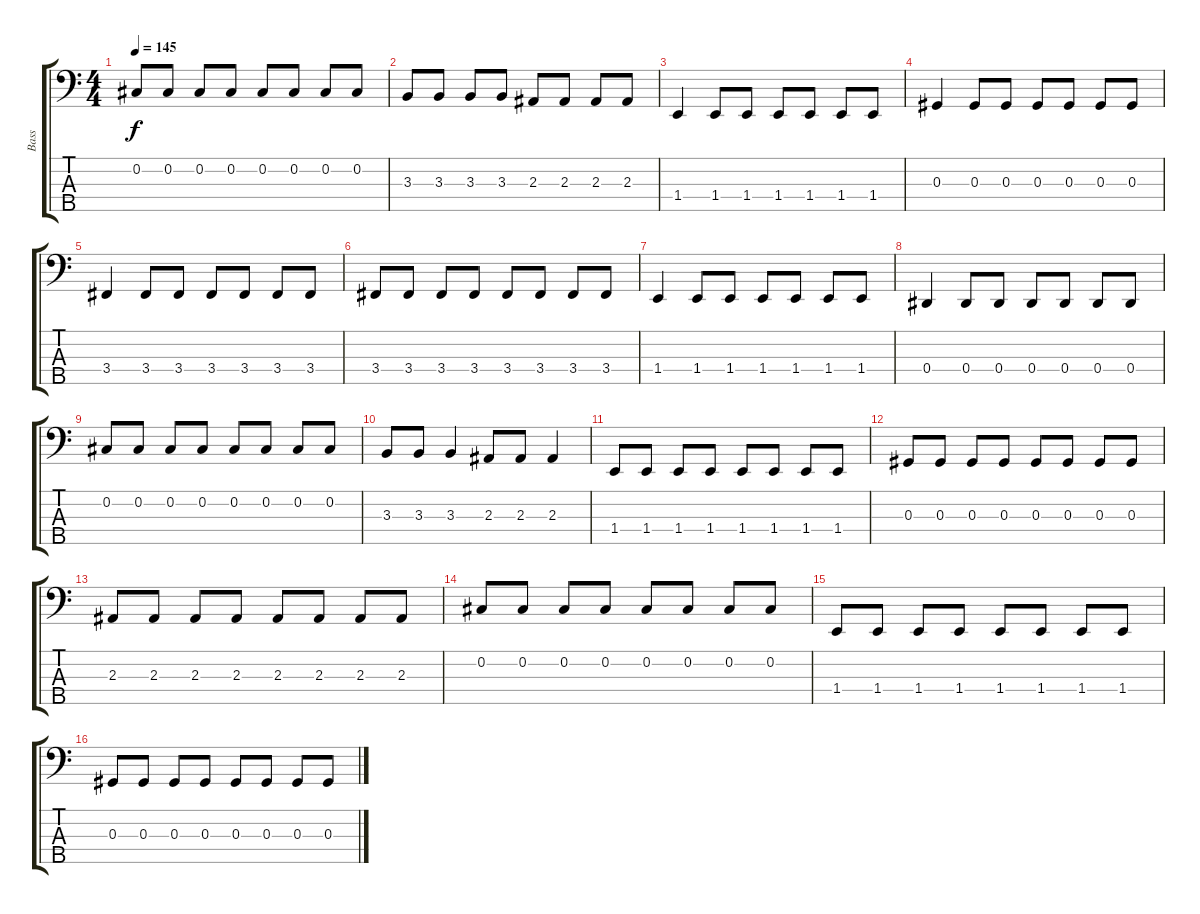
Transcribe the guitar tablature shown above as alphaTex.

\track ("Bass" "Bass") {instrument electricbasspick}
\staff {score tabs}
\tuning (Gb2 Db2 Ab1 Eb1 Bb0) {hide}
\ts (4 4)
\tempo 145
\clef f4
\ks c
0.2.8{dy f} 0.2.8 0.2.8 0.2.8 0.2.8 0.2.8 0.2.8 0.2.8 |
3.3.8 3.3.8 3.3.8 3.3.8 2.3.8 2.3.8 2.3.8 2.3.8 |
1.4.4 1.4.8 1.4.8 1.4.8 1.4.8 1.4.8 1.4.8 |
0.3.4 0.3.8 0.3.8 0.3.8 0.3.8 0.3.8 0.3.8 |
3.4.4 3.4.8 3.4.8 3.4.8 3.4.8 3.4.8 3.4.8 |
3.4.8 3.4.8 3.4.8 3.4.8 3.4.8 3.4.8 3.4.8 3.4.8 |
1.4.4 1.4.8 1.4.8 1.4.8 1.4.8 1.4.8 1.4.8 |
0.4.4 0.4.8 0.4.8 0.4.8 0.4.8 0.4.8 0.4.8 |
0.2.8 0.2.8 0.2.8 0.2.8 0.2.8 0.2.8 0.2.8 0.2.8 |
3.3.8 3.3.8 3.3.4 2.3.8 2.3.8 2.3.4 |
1.4.8 1.4.8 1.4.8 1.4.8 1.4.8 1.4.8 1.4.8 1.4.8 |
0.3.8 0.3.8 0.3.8 0.3.8 0.3.8 0.3.8 0.3.8 0.3.8 |
2.3.8 2.3.8 2.3.8 2.3.8 2.3.8 2.3.8 2.3.8 2.3.8 |
0.2.8 0.2.8 0.2.8 0.2.8 0.2.8 0.2.8 0.2.8 0.2.8 |
1.4.8 1.4.8 1.4.8 1.4.8 1.4.8 1.4.8 1.4.8 1.4.8 |
0.3.8 0.3.8 0.3.8 0.3.8 0.3.8 0.3.8 0.3.8 0.3.8
